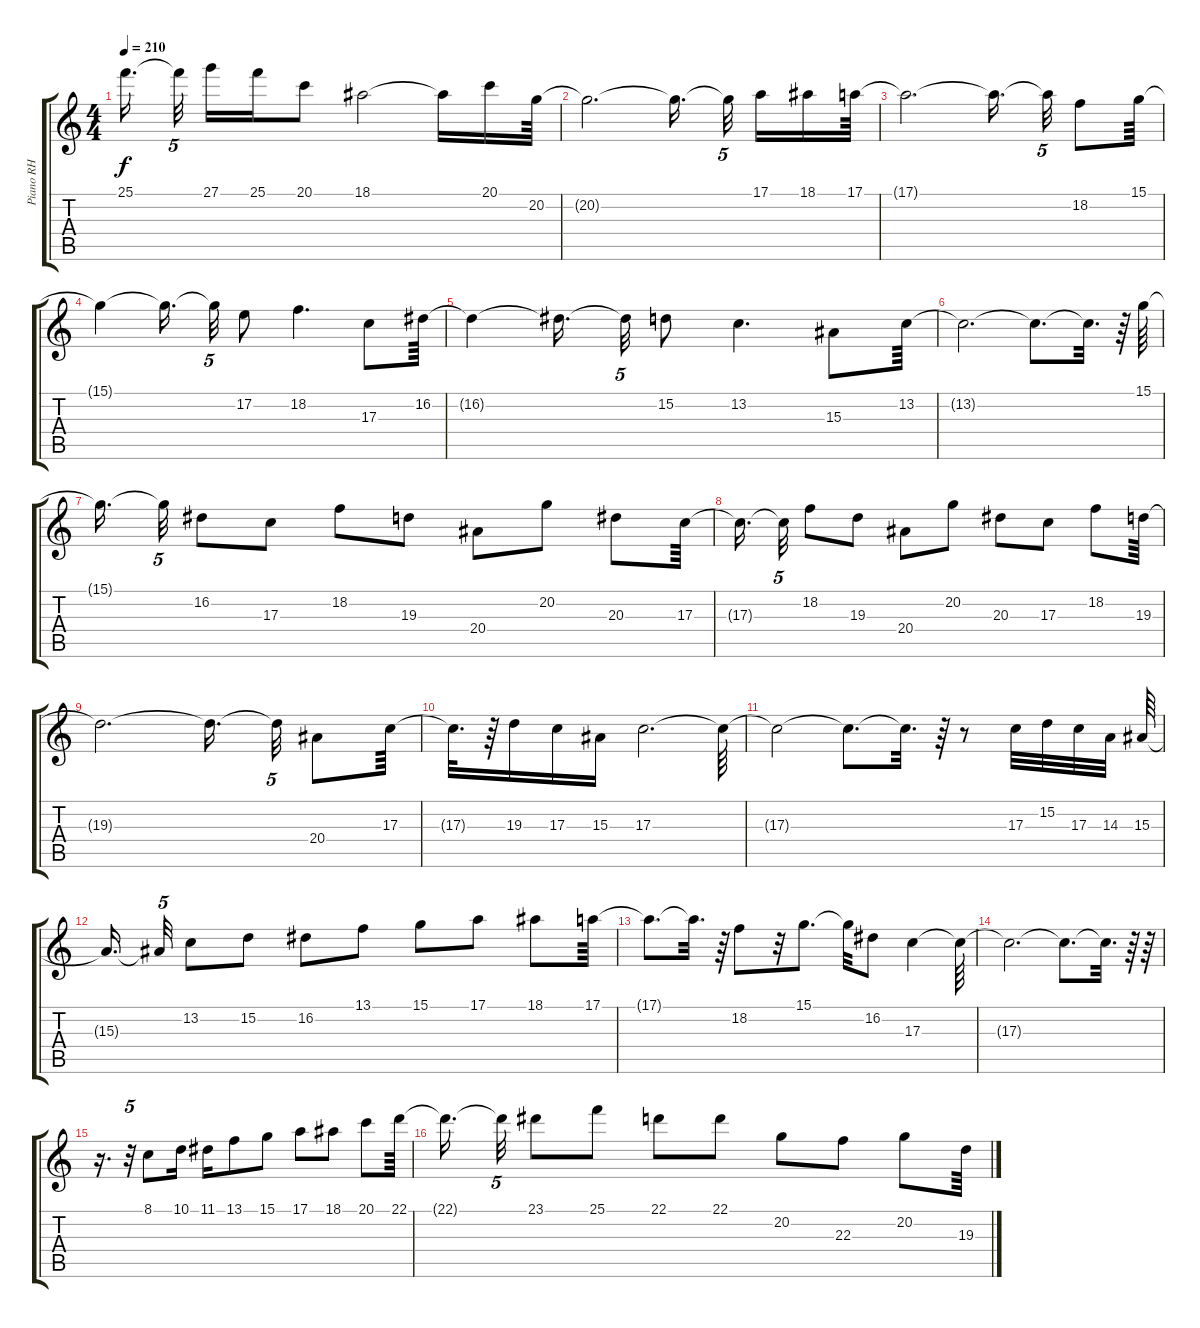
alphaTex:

\track ("Piano RH" "Piano RH") {instrument acousticgrandpiano}
\staff {score tabs}
\tuning (E4 B3 G3 D3 A2 E2) {hide}
\ts (4 4)
\tempo 210
\clef g2
\ks c
25.1{t}.16{d dy f} 25.1{t}.32{tu (5 4)} 27.1.16 25.1.16 20.1.8 18.1.2 18.1{t}.16 20.1.16 20.2.64 |
20.2{t}.2{d} 20.2{t}.16{d} 20.2{t}.32{tu (5 4)} 17.1.16 18.1.16 17.1.64 |
17.1{t}.2{d} 17.1{t}.16{d} 17.1{t}.32{tu (5 4)} 18.2.8 15.1.64 |
15.1{t}.4 15.1{t}.16{d} 15.1{t}.32{tu (5 4)} 17.2.8 18.2.4{d} 17.3.8 16.2.64 |
16.2{t}.4 16.2{t}.16{d} 16.2{t}.32{tu (5 4)} 15.2.8 13.2.4{d} 15.3.8 13.2.64 |
13.2{t}.2{d} 13.2{t}.8{d} 13.2{t}.32{d} r.64 15.1.64 |
15.1{t}.16{d} 15.1{t}.32{tu (5 4)} 16.2.8 17.3.8 18.2.8 19.3.8 20.4.8 20.2.8 20.3.8 17.3.64 |
17.3{t}.16{d} 17.3{t}.32{tu (5 4)} 18.2.8 19.3.8 20.4.8 20.2.8 20.3.8 17.3.8 18.2.8 19.3.64 |
19.3{t}.2{d} 19.3{t}.16{d} 19.3{t}.32{tu (5 4)} 20.4.8 17.3.64 |
17.3{t}.32{d} r.64 19.3.16 17.3.16 15.3.16 17.3.2{d} 17.3{t}.64 |
17.3{t}.2 17.3{t}.8{d} 17.3{t}.32{d} r.64 r.8 17.3.32 15.2.32 17.3.32 14.3.32 15.3.64 |
15.3{t}.16{d} 15.3{t}.32{tu (5 4)} 13.2.8 15.2.8 16.2.8 13.1.8 15.1.8 17.1.8 18.1.8 17.1.64 |
17.1{t}.8{d} 17.1{t}.32{d} r.64 18.2.8 r.32 15.1.8{d} 15.1{t}.32 16.2.8 17.3.4 17.3{t}.64 |
17.3{t}.2{d} 17.3{t}.8{d} 17.3{t}.32{d} r.64 r.64 |
r.16{d} r.32{tu (5 4)} 8.1.8 10.1.16 11.1.16 13.1.8 15.1.8 17.1.8 18.1.8 20.1.8 22.1.64 |
22.1{t}.16{d} 22.1{t}.32{tu (5 4)} 23.1.8 25.1.8 22.1.8 22.1.8 20.2.8 22.3.8 20.2.8 19.3.64
